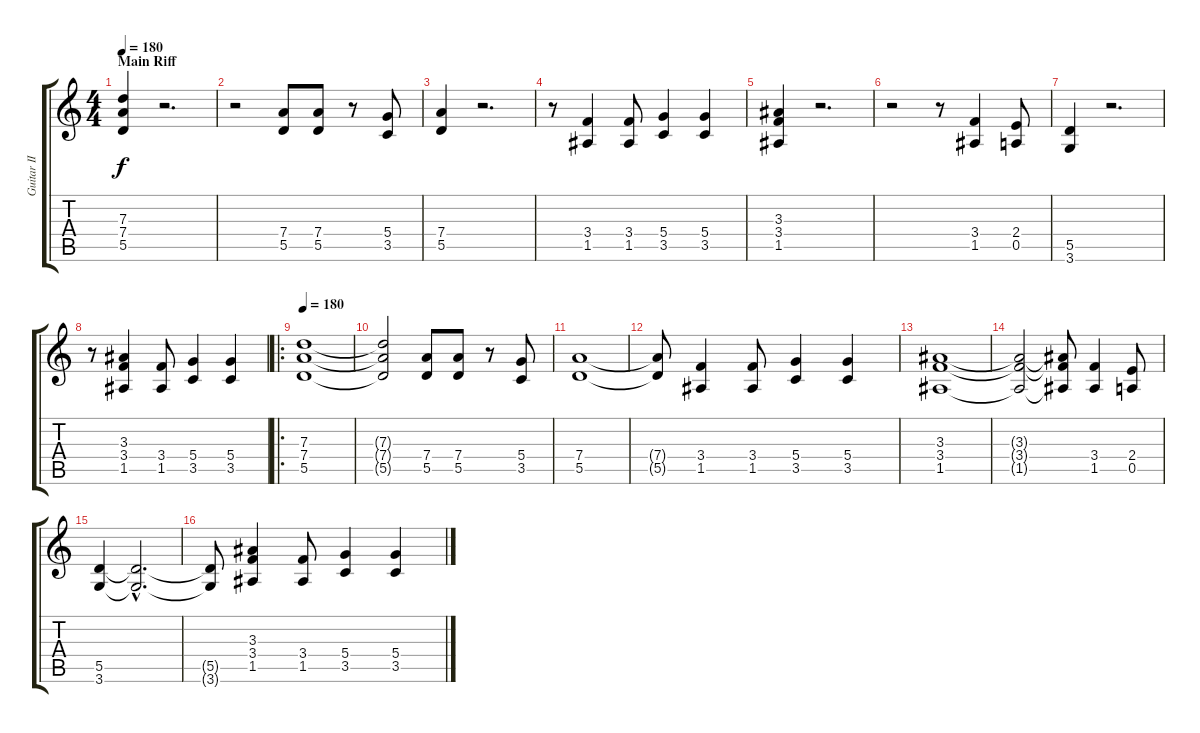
\track ("Guitar II" "Guitar II") {instrument overdrivenguitar}
\staff {score tabs}
\tuning (E4 B3 G3 D3 A2 E2) {hide}
\ts (4 4)
\section ("" "Main Riff")
\tempo 180
\clef g2
\ks c
(7.3 7.4 5.5).4{dy f volume 11} r.2{d} |
r.2 (7.4 5.5).8 (7.4 5.5).8 r.8 (5.4 3.5).8 |
(7.4 5.5).4 r.2{d} |
r.8 (3.4 1.5).4 (3.4 1.5).8 (5.4 3.5).4 (5.4 3.5).4 |
(3.3 3.4 1.5).4 r.2{d} |
r.2 r.8 (3.4 1.5).4 (2.4 0.5).8 |
(5.5 3.6).4 r.2{d} |
r.8 (3.3 3.4 1.5).4 (3.4 1.5).8 (5.4 3.5).4 (5.4 3.5).4 |
\ro
\tempo 180
(7.3 7.4 5.5).1 |
(7.3{t} 7.4{t} 5.5{t}).2 (7.4 5.5).8 (7.4 5.5).8 r.8 (5.4 3.5).8 |
(7.4 5.5).1 |
(7.4{t} 5.5{t}).8 (3.4 1.5).4 (3.4 1.5).8 (5.4 3.5).4 (5.4 3.5).4 |
(3.3 3.4 1.5).1 |
(3.3{t} 3.4{t} 1.5{t}).2 (3.3{t} 3.4{t} 1.5{t}).8 (3.4 1.5).4 (2.4 0.5).8 |
(5.5 3.6).4 (5.5{hac t} 3.6{hac t}).2{d} |
(5.5{t} 3.6{t}).8 (3.3 3.4 1.5).4 (3.4 1.5).8 (5.4 3.5).4 (5.4 3.5).4
